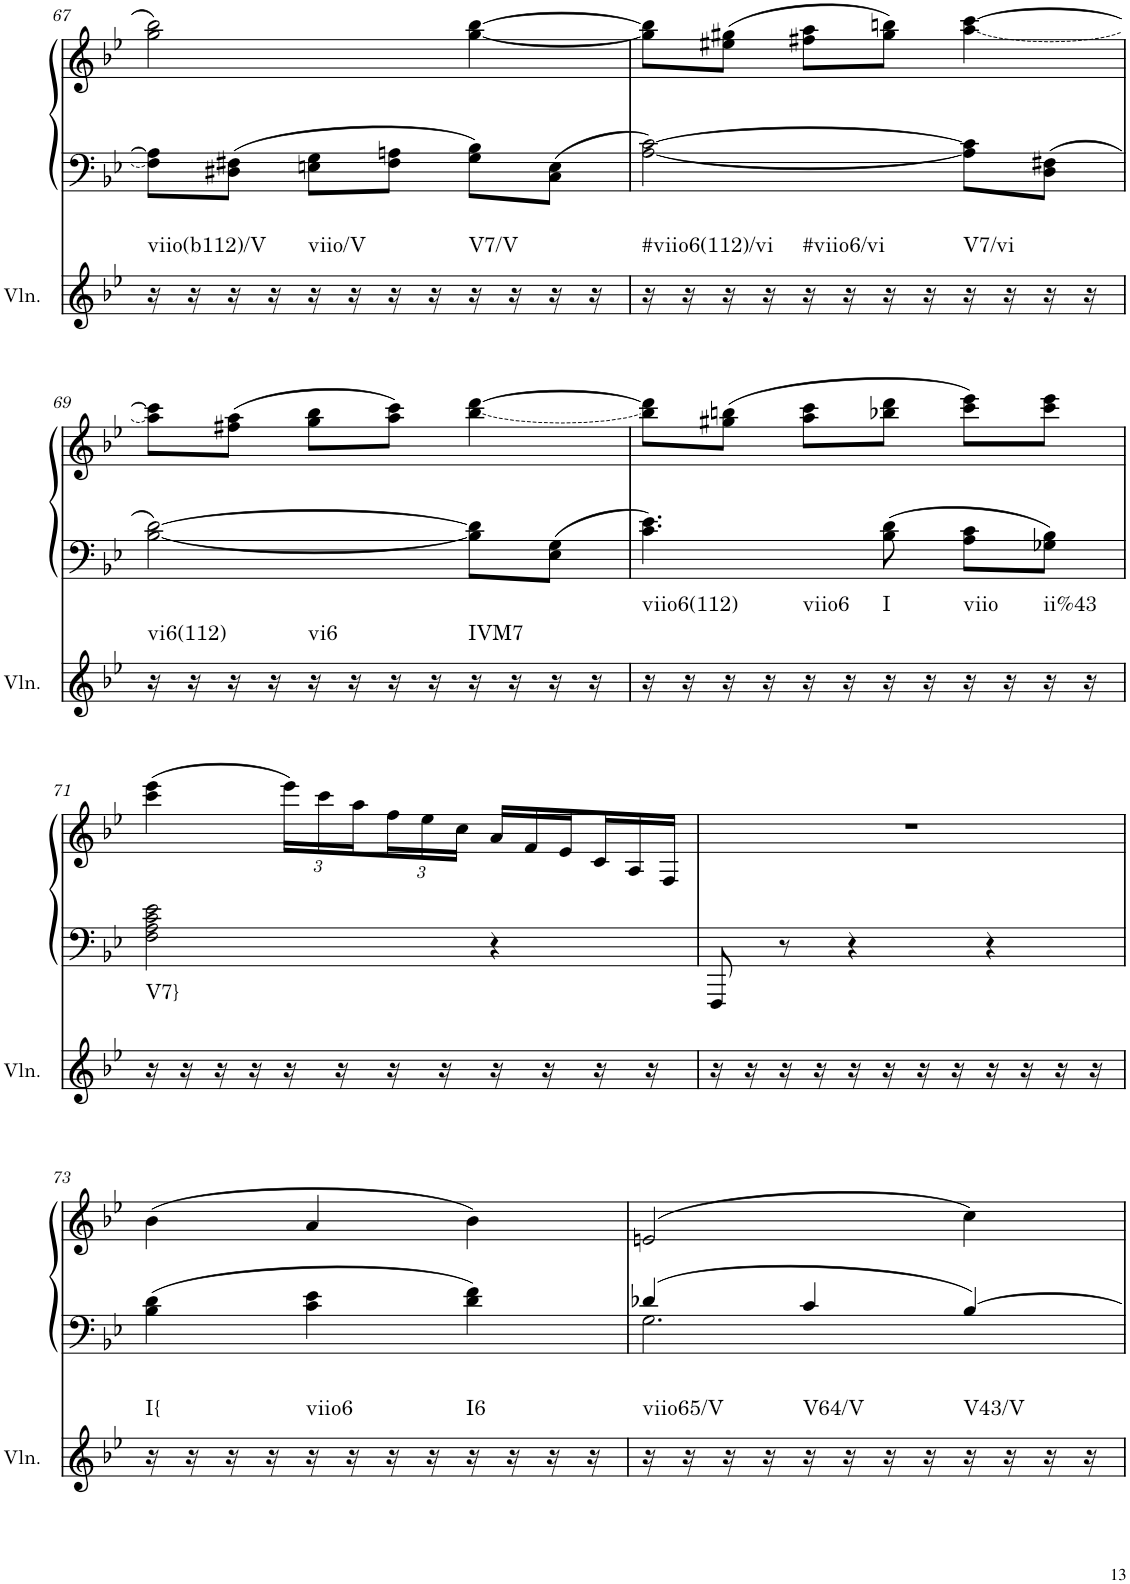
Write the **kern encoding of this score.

**kern	**harte	**kern	**kern
*part2	*part2	*part1	*part1
*staff3	*	*staff2	*staff1
*I"Violin	*	*I"unbenannt2	*
*I'Vln.	*	*	*
!!LO:PB:g=z
*clefG2	*	*clefF4	*clefG2
*k[b-e-]	*	*k[b-e-]	*k[b-e-]
*M3/4	*	*M3/4	*M3/4
=67	=67	=67	=67
!	!LO:H:kt=viio(b112)/V	!	!
16r	N	8F\] 8A-\]L	2gg\ 2bb-\
16r	.	.	.
16r	.	8D#X\ 8F#X\J	.
16r	.	.	.
!	!LO:H:kt=viio/V	!	!
16r	N	8En\ 8G\L	.
16r	.	.	.
16r	.	8F#\ 8An\J	.
16r	.	.	.
!	!LO:H:kt=V7/V	!	!
16r	N	8G\ 8B-\L	[4gg\ [4bb-\
16r	.	.	.
16r	.	8C\ 8E\J	.
16r	.	.	.
=68	=68	=68	=68
!	!LO:H:kt=#viio6(112)/vi	!	!
16r	N	[2A\ [2c\	8gg\] 8bb-\]L
16r	.	.	.
16r	.	.	(8ee#X\ 8gg#X\J
16r	.	.	.
!	!LO:H:kt=#viio6/vi	!	!
16r	N	.	8ff#X\ 8aa\L
16r	.	.	.
16r	.	.	8gg#\ 8bbn\J)
16r	.	.	.
!	!LO:H:kt=V7/vi	!	!LO:T:n=1:dash
16r	N	8A\] 8c\]L	[4aa\ [4ccc\
16r	.	.	.
16r	.	8D\ 8F#X\J	.
16r	.	.	.
!!LO:LB:g=z
=69	=69	=69	=69
!	!LO:H:kt=vi6(112)	!	!
16r	N	[2B-\ [2d\	8aa\] 8ccc\]L
16r	.	.	.
16r	.	.	(8ff#X\ 8aa\J
16r	.	.	.
!	!LO:H:kt=vi6	!	!
16r	N	.	8gg\ 8bb-\L
16r	.	.	.
16r	.	.	8aa\ 8ccc\J)
16r	.	.	.
!	!LO:H:kt=IVM7	!	!LO:T:n=1:dash
16r	N	8B-\] 8d\]L	[4bb-\ [4ddd\
16r	.	.	.
16r	.	8E-\ 8G\J	.
16r	.	.	.
=70	=70	=70	=70
!	!LO:H:kt=viio6(112)	!	!
16r	N	4.c\ 4.e-\	8bb-\] 8ddd\]L
16r	.	.	.
16r	.	.	(8gg#X\ 8bbn\J
16r	.	.	.
!	!LO:H:kt=viio6	!	!
16r	N	.	8aa\ 8ccc\L
16r	.	.	.
!	!LO:H:kt=I	!	!
16r	N	8B-\ 8d\	8bb-X\ 8ddd\J
16r	.	.	.
!	!LO:H:kt=viio	!	!
16r	N	8A\ 8c\L	8ccc\ 8eee-\L)
16r	.	.	.
!	!LO:H:kt=ii%43	!	!
16r	N	8G-X\ 8B-\J	8ccc\ 8eee-\J
16r	.	.	.
!!LO:LB:g=z
=71	=71	=71	=71
!	!LO:H:kt=V7}	!	!
16r	N	2F\ 2A\ 2c\ 2e-\	(4ccc\ 4eee-\
16r	.	.	.
16r	.	.	.
16r	.	.	.
*	*	*	*Xbrackettup
16r	.	.	24eee-\LL)
.	.	.	24ccc\
16r	.	.	.
.	.	.	24aa\
16r	.	.	24ff\
.	.	.	24ee-\
16r	.	.	.
.	.	.	24cc\JJ
*	*	*	*Xtuplet
16r	.	4r	24a/LL
.	.	.	24f/
16r	.	.	.
.	.	.	24e-/
16r	.	.	24c/
.	.	.	24A/
16r	.	.	.
.	.	.	24F/JJ
=72	=72	=72	=72
16r	.	8FFF/	2.r
16r	.	.	.
16r	.	8r	.
16r	.	.	.
16r	.	4r	.
16r	.	.	.
16r	.	.	.
16r	.	.	.
16r	.	4r	.
16r	.	.	.
16r	.	.	.
16r	.	.	.
!!LO:LB:g=z
=73	=73	=73	=73
!	!LO:H:kt=I{	!	!
16r	N	4B-\ 4d\	(4b-\
16r	.	.	.
16r	.	.	.
16r	.	.	.
!	!LO:H:kt=viio6	!	!
16r	N	4c\ 4e-\	4a/
16r	.	.	.
16r	.	.	.
16r	.	.	.
!	!LO:H:kt=I6	!	!
16r	N	4d\ 4f\	4b-\)
16r	.	.	.
16r	.	.	.
16r	.	.	.
=74	=74	=74	=74
*	*	*^	*
!	!LO:H:kt=viio65/V	!	!	!
16r	N	4d-X/	2.G\	(2en/
16r	.	.	.	.
16r	.	.	.	.
16r	.	.	.	.
!	!LO:H:kt=V64/V	!	!	!
16r	N	4c/	.	.
16r	.	.	.	.
16r	.	.	.	.
16r	.	.	.	.
!	!LO:H:kt=V43/V	!	!	!
16r	N	[4B-/	.	4cc\)
16r	.	.	.	.
16r	.	.	.	.
16r	.	.	.	.
*	*	*v	*v	*
=	=	=	=
*-	*-	*-	*-
